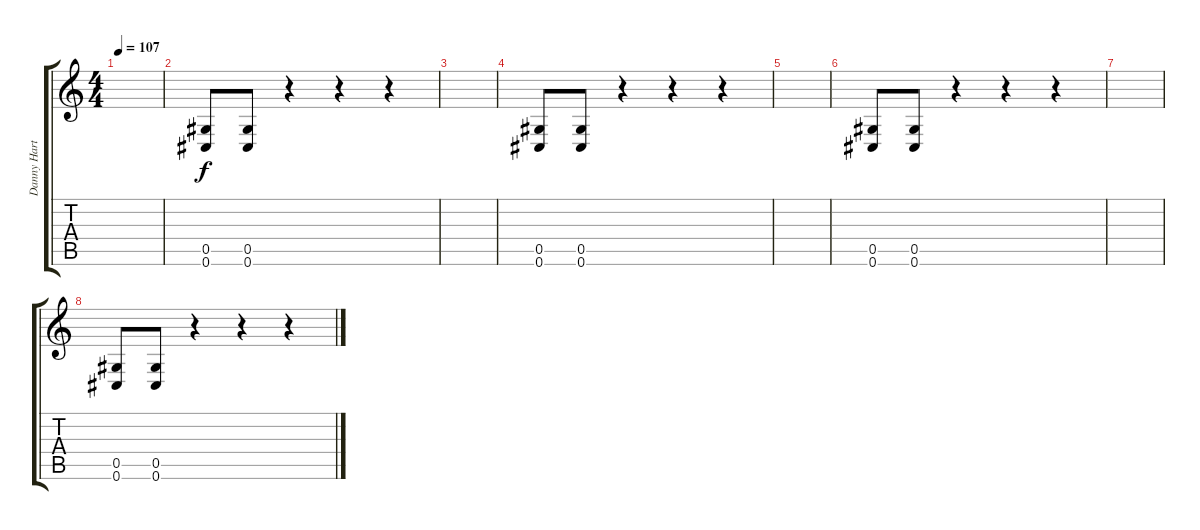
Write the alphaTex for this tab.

\track ("Danny Hartwell (Guitar)" "Danny Hart") {instrument distortionguitar}
\staff {score tabs}
\tuning (Eb4 Bb3 Gb3 Db3 Ab2 Db2) {hide}
\ts (4 4)
\tempo 107
\clef g2
\ks c
|
(0.5 0.6).8{volume 12} (0.5 0.6).8 r.4 r.4 r.4 |
|
(0.5 0.6).8{volume 8} (0.5 0.6).8 r.4 r.4 r.4 |
|
(0.5 0.6).8{volume 4} (0.5 0.6).8 r.4 r.4 r.4 |
|
(0.5 0.6).8{volume 1} (0.5 0.6).8 r.4 r.4 r.4
